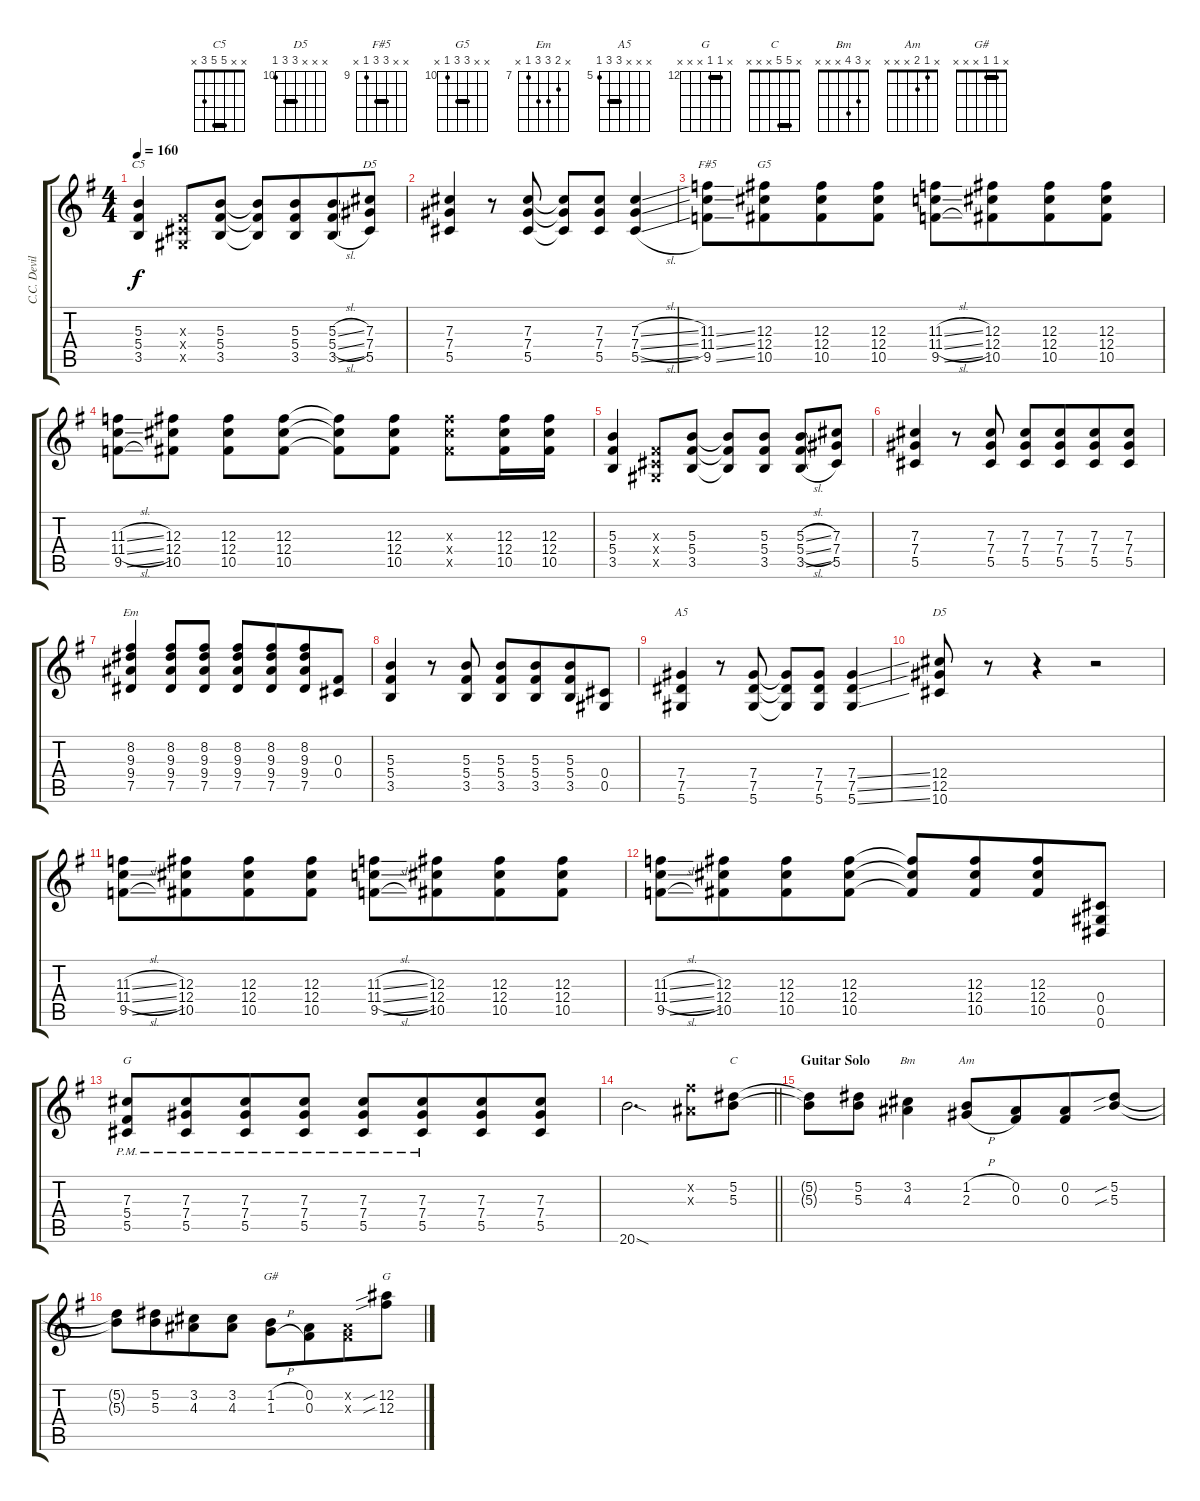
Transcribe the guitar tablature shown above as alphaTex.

\track ("C.C. Deville - Lead" "C.C. Devil") {instrument overdrivenguitar}
\staff {score tabs}
\tuning (Eb4 Bb3 Gb3 Db3 Ab2 Eb2) {hide}
\chord ("C5" x x 5 5 3 x) {barre 5}
\chord ("D5" x x 7 7 5 x) {firstfret 5 barre 7}
\chord ("F#5" x x 11 11 9 x) {firstfret 9 barre 11}
\chord ("G5" x x 12 12 10 x) {firstfret 10 barre 12}
\chord ("Em" x 8 9 9 7 x) {firstfret 7}
\chord ("A5" x x x 7 7 5) {firstfret 5 barre 7}
\chord ("D5" x x x 12 12 10) {firstfret 10 barre 12}
\chord ("G" x x 7 5 5 x) {firstfret 5 barre 5}
\chord ("C" x 5 5 x x x) {barre 5}
\chord ("Bm" x 3 4 x x x)
\chord ("Am" x 1 2 x x x)
\chord ("G#" x 1 1 x x x) {barre 1}
\chord ("G" x 12 12 x x x) {firstfret 12 barre 12}
\ts (4 4)
\tempo 160
\clef g2
\ks g
(5.3 5.4 3.5).4{ch "C5" dy f} (0.3{x} 0.4{x} 0.5{x}).8 (5.3 5.4 3.5).8 (5.3{t} 5.4{t} 3.5{t}).8 (5.3 5.4 3.5).8{beam merge} (5.3{sl} 5.4{sl} 3.5{sl}).8 (7.3 7.4 5.5).8{ch "D5"} |
(7.3 7.4 5.5).4 r.8 (7.3 7.4 5.5).8 (7.3{t} 7.4{t} 5.5{t}).8 (7.3 7.4 5.5).8 (7.3{sl} 7.4{sl} 5.5{sl}).4 |
(11.3{ss} 11.4{ss} 9.5{ss}).8{ch "F#5"} (12.3 12.4 10.5).8{ch "G5" beam merge} (12.3 12.4 10.5).8 (12.3 12.4 10.5).8 (11.3{sl} 11.4{sl} 9.5{sl}).8 (12.3 12.4 10.5).8{beam merge} (12.3 12.4 10.5).8 (12.3 12.4 10.5).8 |
(11.3{sl} 11.4{sl} 9.5{sl}).8 (12.3 12.4 10.5).8 (12.3 12.4 10.5).8 (12.3 12.4 10.5).8 (12.3{t} 12.4{t} 10.5{t}).8 (12.3 12.4 10.5).8 (12.3{x} 12.4{x} 10.5{x}).8 (12.3 12.4 10.5).16 (12.3 12.4 10.5).16 |
(5.3 5.4 3.5).4 (0.3{x} 0.4{x} 0.5{x}).8 (5.3 5.4 3.5).8 (5.3{t} 5.4{t} 3.5{t}).8 (5.3 5.4 3.5).8 (5.3{sl} 5.4{sl} 3.5{sl}).8 (7.3 7.4 5.5).8 |
(7.3 7.4 5.5).4 r.8 (7.3 7.4 5.5).8 (7.3 7.4 5.5).8 (7.3 7.4 5.5).8{beam merge} (7.3 7.4 5.5).8 (7.3 7.4 5.5).8 |
(8.2 9.3 9.4 7.5).4{ch "Em"} (8.2 9.3 9.4 7.5).8 (8.2 9.3 9.4 7.5).8 (8.2 9.3 9.4 7.5).8 (8.2 9.3 9.4 7.5).8{beam merge} (8.2 9.3 9.4 7.5).8 (0.3 0.4).8 |
(5.3 5.4 3.5).4 r.8 (5.3 5.4 3.5).8 (5.3 5.4 3.5).8 (5.3 5.4 3.5).8{beam merge} (5.3 5.4 3.5).8 (0.4 0.5).8 |
(7.4 7.5 5.6).4{ch "A5"} r.8 (7.4 7.5 5.6).8 (7.4{t} 7.5{t} 5.6{t}).8 (7.4 7.5 5.6).8 (7.4{ss} 7.5{ss} 5.6{ss}).4 |
(12.4 12.5 10.6).8{ch "D5"} r.8 r.4 r.2 |
(11.3{sl} 11.4{sl} 9.5{sl}).8 (12.3 12.4 10.5).8{beam merge} (12.3 12.4 10.5).8 (12.3 12.4 10.5).8 (11.3{sl} 11.4{sl} 9.5{sl}).8 (12.3 12.4 10.5).8{beam merge} (12.3 12.4 10.5).8 (12.3 12.4 10.5).8 |
(11.3{sl} 11.4{sl} 9.5{sl}).8 (12.3 12.4 10.5).8{beam merge} (12.3 12.4 10.5).8 (12.3 12.4 10.5).8 (12.3{t} 12.4{t} 10.5{t}).8 (12.3 12.4 10.5).8{beam merge} (12.3 12.4 10.5).8 (0.4 0.5 0.6).8 |
(7.3{pm} 5.4{pm} 5.5{pm}).8{ch "G"} (7.3{pm} 7.4{pm} 5.5{pm}).8{beam merge} (7.3{pm} 7.4{pm} 5.5{pm}).8 (7.3{pm} 7.4{pm} 5.5{pm}).8 (7.3{pm} 7.4{pm} 5.5{pm}).8 (7.3 7.4 5.5{pm}).8{beam merge} (7.3 7.4 5.5).8 (7.3 7.4 5.5).8 |
\barLineRight lightlight
20.6{sod}.2{d} (0.2{x} 12.3{x}).8 (5.2 5.3).8{ch "C"} |
\section ("" "Guitar Solo")
(5.2{t} 5.3{t}).8 (5.2 5.3).8 (3.2 4.3).4{ch "Bm"} (1.2{h} 2.3{h}).8{ch "Am"} (0.2 0.3).8{beam merge} (0.2 0.3).8 (5.2{sib} 5.3{sib}).8 |
(5.2{t} 5.3{t}).8 (5.2 5.3).8{beam merge} (3.2 4.3).8 (3.2 4.3).8 (1.2{h} 1.3{h}).8{ch "G#"} (0.2 0.3).8{beam merge} (0.2{x} 0.3{x}).8 (12.2{sib} 12.3{sib}).8{ch "G"}
